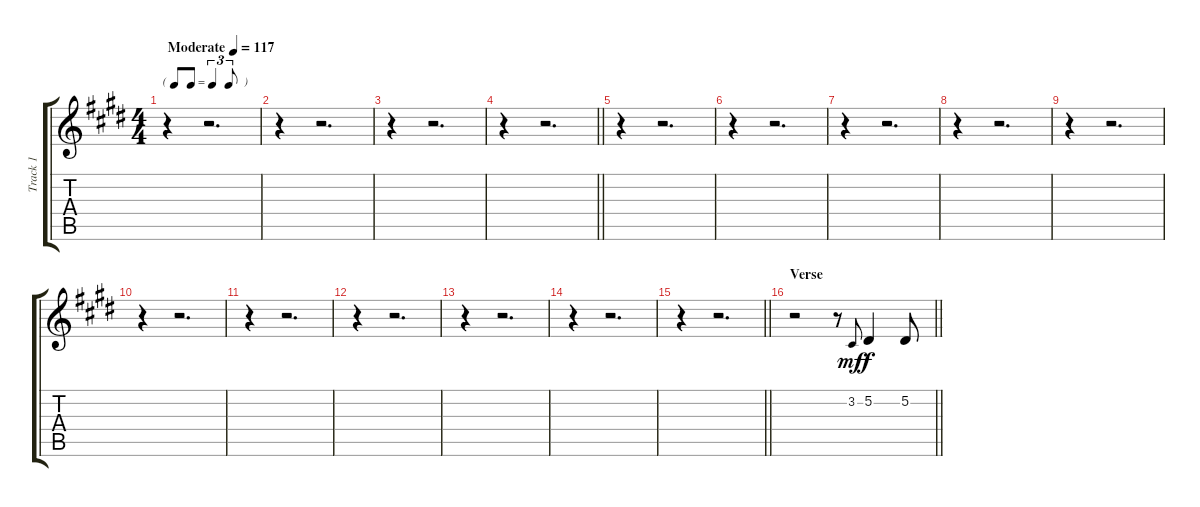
\track ("Track 1" "Track 1") {instrument altosax}
\staff {score tabs}
\tuning (Eb4 Bb3 Gb3 Db3 Ab2 Eb2) {hide}
\ts (4 4)
\tf triplet8th
\tempo (117 "Moderate")
\clef g2
\ks e
r.4{dy mf instrument altosax} r.2{d} |
r.4 r.2{d} |
r.4 r.2{d} |
\barLineRight lightlight
r.4 r.2{d} |
r.4 r.2{d} |
r.4 r.2{d} |
r.4 r.2{d} |
r.4 r.2{d} |
r.4 r.2{d} |
r.4 r.2{d} |
r.4 r.2{d} |
r.4 r.2{d} |
r.4 r.2{d} |
r.4 r.2{d} |
\barLineRight lightlight
r.4 r.2{d} |
\section ("" "Verse")
\barLineRight lightlight
r.2 r.8 3.2.8{gr onbeat} 5.2.4{dy f} 5.2.8
